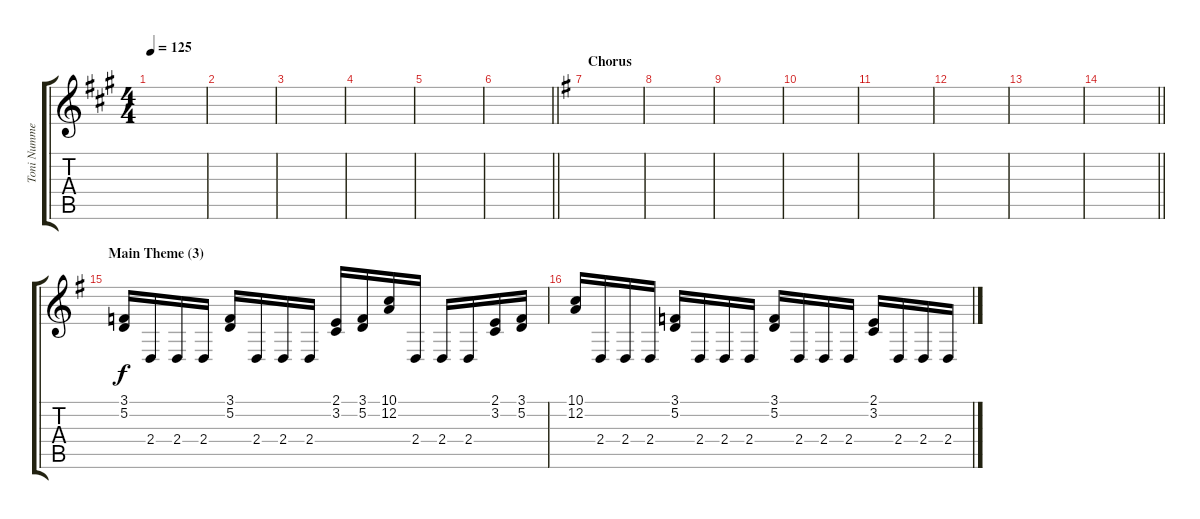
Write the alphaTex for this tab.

\track ("Toni Nummelin (strings pad)" "Toni Numme") {instrument stringensemble1}
\staff {score tabs}
\tuning (D4 A3 F3 C3 G2 D2) {hide}
\ts (4 4)
\tempo 125
\clef g2
\ks f#minor
|
|
|
|
|
\barLineRight lightlight
|
\section ("" "Chorus")
\ks eminor
|
|
|
|
|
|
|
\barLineRight lightlight
|
\section ("" "Main Theme (3)")
\ks g
(3.1 5.2).16 2.4.16 2.4.16 2.4.16 (3.1 5.2).16 2.4.16 2.4.16 2.4.16 (2.1 3.2).16 (3.1 5.2).16 (10.1 12.2).16 2.4.16 2.4.16 2.4.16 (2.1 3.2).16 (3.1 5.2).16 |
(10.1 12.2).16 2.4.16 2.4.16 2.4.16 (3.1 5.2).16 2.4.16 2.4.16 2.4.16 (3.1 5.2).16 2.4.16 2.4.16 2.4.16 (2.1 3.2).16 2.4.16 2.4.16 2.4.16
